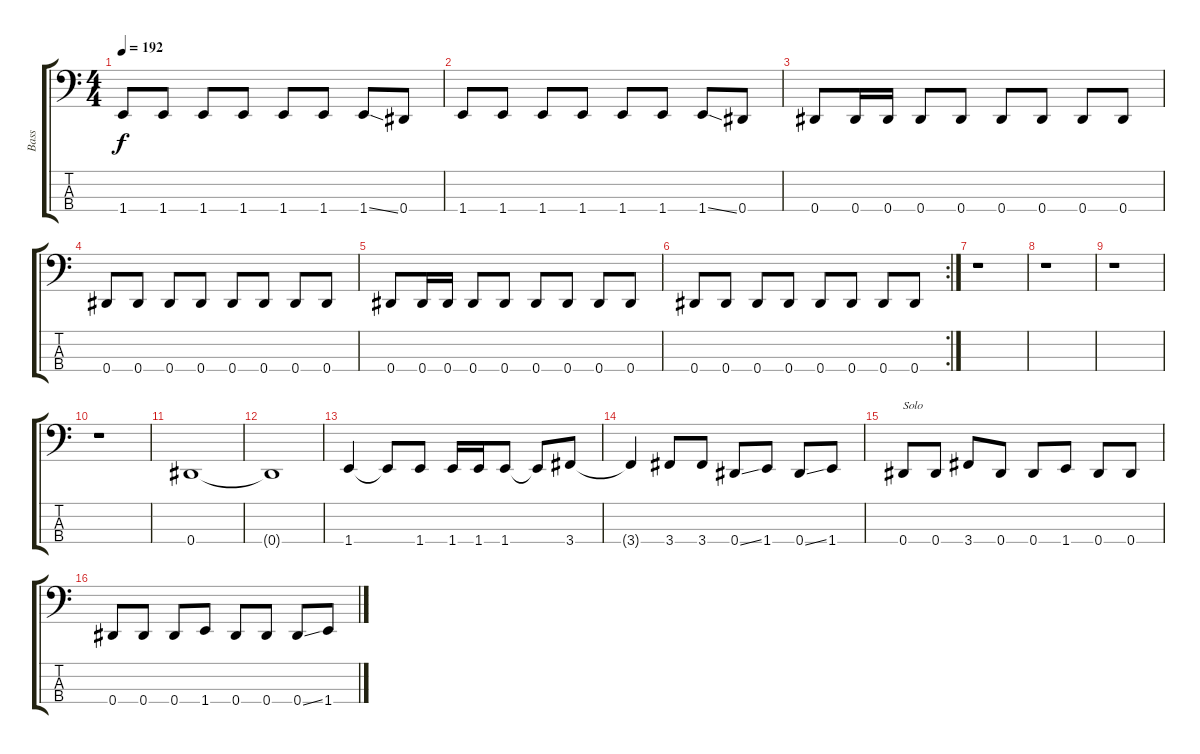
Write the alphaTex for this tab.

\track ("Bass" "Bass") {instrument slapbass2}
\staff {score tabs}
\tuning (Gb2 Db2 Ab1 Eb1) {hide}
\ts (4 4)
\tempo 192
\clef f4
\ks c
1.4.8{dy f} 1.4.8 1.4.8 1.4.8 1.4.8 1.4.8 1.4{ss}.8 0.4.8 |
1.4.8 1.4.8 1.4.8 1.4.8 1.4.8 1.4.8 1.4{ss}.8 0.4.8 |
0.4.8 0.4.16 0.4.16 0.4.8 0.4.8 0.4.8 0.4.8 0.4.8 0.4.8 |
0.4.8 0.4.8 0.4.8 0.4.8 0.4.8 0.4.8 0.4.8 0.4.8 |
0.4.8 0.4.16 0.4.16 0.4.8 0.4.8 0.4.8 0.4.8 0.4.8 0.4.8 |
\rc 2
0.4.8 0.4.8 0.4.8 0.4.8 0.4.8 0.4.8 0.4.8 0.4.8 |
r.1 |
r.1 |
r.1 |
r.1 |
0.4.1 |
0.4{t}.1 |
1.4.4 1.4{t}.8 1.4.8 1.4.16 1.4.16 1.4.8 1.4{t}.8 3.4.8 |
3.4{t}.4 3.4.8 3.4.8 0.4{ss}.8 1.4.8 0.4{ss}.8 1.4.8 |
0.4.8{txt "Solo"} 0.4.8 3.4.8 0.4.8 0.4.8 1.4.8 0.4.8 0.4.8 |
0.4.8 0.4.8 0.4.8 1.4.8 0.4.8 0.4.8 0.4{ss}.8 1.4.8
